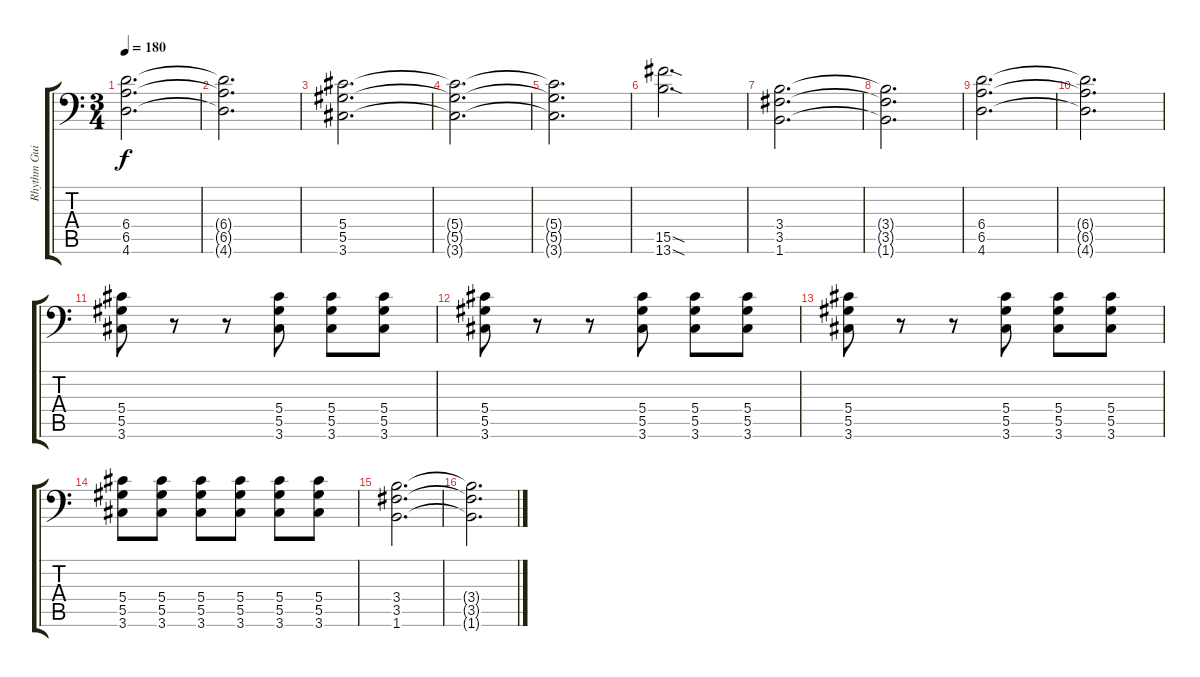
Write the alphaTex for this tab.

\track ("Rhythm Guitar 2" "Rhythm Gui") {instrument distortionguitar}
\staff {score tabs}
\tuning (Bb3 F3 Db3 Ab2 Eb2 Bb1) {hide}
\ts (3 4)
\tempo 180
\clef f4
\ks c
(6.4 6.5 4.6).2{d dy f} |
(6.4{t} 6.5{t} 4.6{t}).2{d} |
(5.4 5.5 3.6).2{d} |
(5.4{t} 5.5{t} 3.6{t}).2{d} |
(5.4{t} 5.5{t} 3.6{t}).2{d} |
(15.5{sod} 13.6{sod}).2{d} |
(3.4 3.5 1.6).2{d} |
(3.4{t} 3.5{t} 1.6{t}).2{d} |
(6.4 6.5 4.6).2{d} |
(6.4{t} 6.5{t} 4.6{t}).2{d} |
(5.4 5.5 3.6).8 r.8 r.8 (5.4 5.5 3.6).8 (5.4 5.5 3.6).8 (5.4 5.5 3.6).8 |
(5.4 5.5 3.6).8 r.8 r.8 (5.4 5.5 3.6).8 (5.4 5.5 3.6).8 (5.4 5.5 3.6).8 |
(5.4 5.5 3.6).8 r.8 r.8 (5.4 5.5 3.6).8 (5.4 5.5 3.6).8 (5.4 5.5 3.6).8 |
(5.4 5.5 3.6).8 (5.4 5.5 3.6).8 (5.4 5.5 3.6).8 (5.4 5.5 3.6).8 (5.4 5.5 3.6).8 (5.4 5.5 3.6).8 |
(3.4 3.5 1.6).2{d} |
(3.4{t} 3.5{t} 1.6{t}).2{d}
